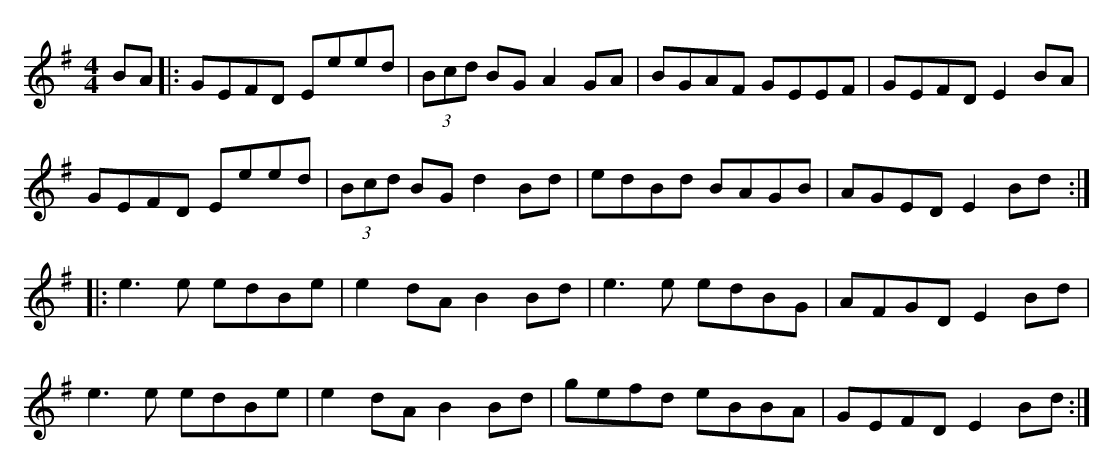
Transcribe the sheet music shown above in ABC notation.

X:1
M:4/4
K:Emin
BA|:GEFD Eeed|(3Bcd BG A2 GA|BGAF GEEF|GEFD E2 BA|
GEFD Eeed|(3Bcd BG d2 Bd|edBd BAGB|AGED E2 Bd:|
|:e3e edBe|e2 dA B2 Bd|e3e edBG|AFGD E2 Bd|
e3e edBe|e2 dA B2 Bd|gefd eBBA|GEFD E2 Bd:|
